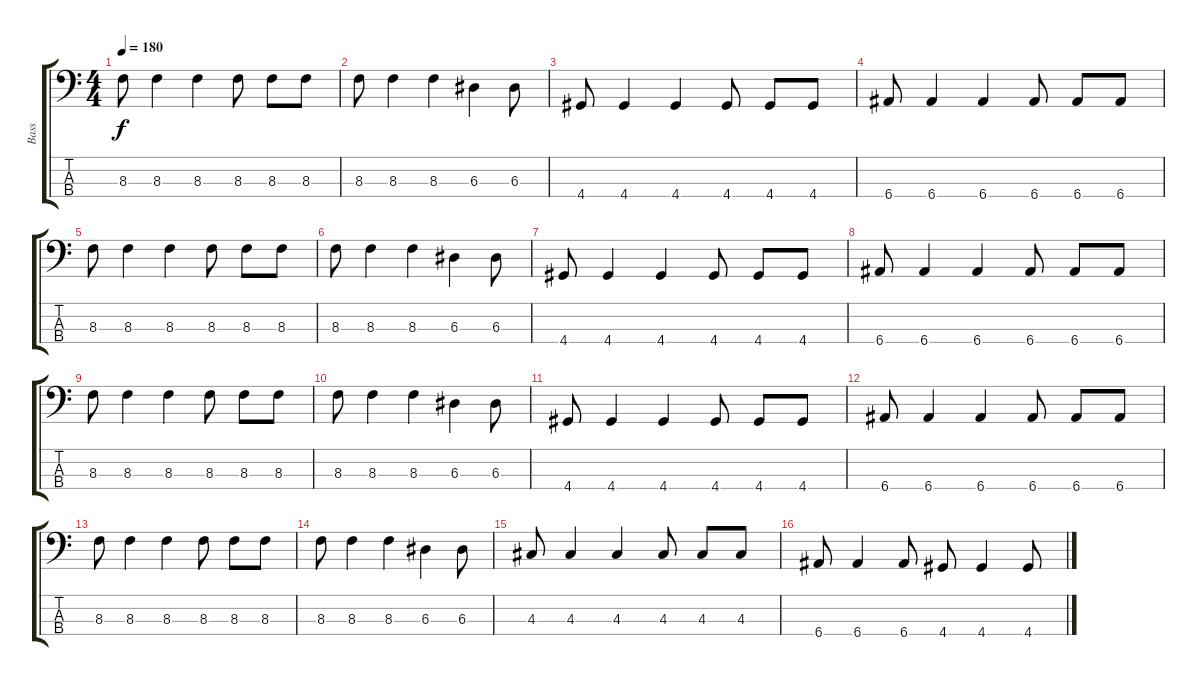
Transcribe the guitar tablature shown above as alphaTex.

\track ("Bass" "Bass") {instrument electricbassfinger}
\staff {score tabs}
\tuning (G2 D2 A1 E1) {hide}
\ts (4 4)
\tempo 180
\clef f4
\ks c
8.3.8{dy f} 8.3.4 8.3.4 8.3.8 8.3.8 8.3.8 |
8.3.8 8.3.4 8.3.4 6.3.4 6.3.8 |
4.4.8 4.4.4 4.4.4 4.4.8 4.4.8 4.4.8 |
6.4.8 6.4.4 6.4.4 6.4.8 6.4.8 6.4.8 |
8.3.8 8.3.4 8.3.4 8.3.8 8.3.8 8.3.8 |
8.3.8 8.3.4 8.3.4 6.3.4 6.3.8 |
4.4.8 4.4.4 4.4.4 4.4.8 4.4.8 4.4.8 |
6.4.8 6.4.4 6.4.4 6.4.8 6.4.8 6.4.8 |
8.3.8 8.3.4 8.3.4 8.3.8 8.3.8 8.3.8 |
8.3.8 8.3.4 8.3.4 6.3.4 6.3.8 |
4.4.8 4.4.4 4.4.4 4.4.8 4.4.8 4.4.8 |
6.4.8 6.4.4 6.4.4 6.4.8 6.4.8 6.4.8 |
8.3.8 8.3.4 8.3.4 8.3.8 8.3.8 8.3.8 |
8.3.8 8.3.4 8.3.4 6.3.4 6.3.8 |
4.3.8 4.3.4 4.3.4 4.3.8 4.3.8 4.3.8 |
6.4.8 6.4.4 6.4.8 4.4.8 4.4.4 4.4.8
